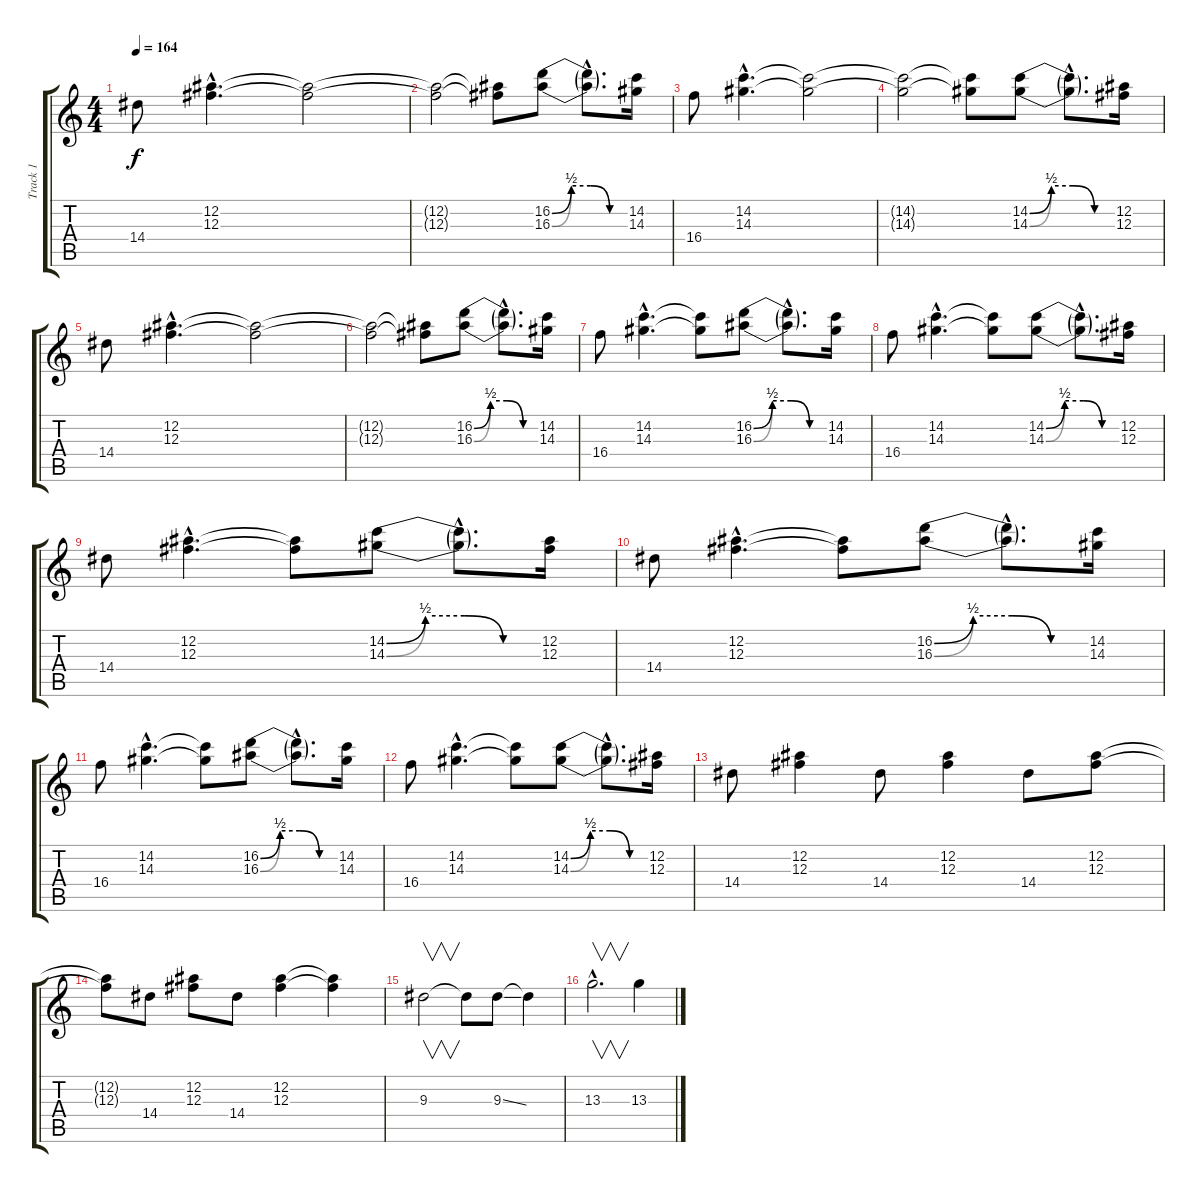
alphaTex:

\track ("Track 1" "Track 1") {instrument overdrivenguitar}
\staff {score tabs}
\tuning (Eb4 Bb3 Gb3 Db3 Ab2 Eb2) {hide}
\ts (4 4)
\tempo 164
\clef g2
\ks c
14.4.8{dy f} (12.2{hac} 12.3{hac}).4{d} (12.2{t} 12.3{t}).2 |
(12.2{t} 12.3{t}).2 (12.2{t} 12.3{t}).8 (16.2{be (custom 0 0 15 2 30 2 45 0 60 0)} 16.3{be (custom 0 0 15 2 30 2 45 0 60 0)}).8 (16.2{hac t} 16.3{hac t}).8{d} (14.2 14.3).16 |
16.4.8 (14.2{hac} 14.3{hac}).4{d} (14.2{t} 14.3{t}).2 |
(14.2{t} 14.3{t}).2 (14.2{t} 14.3{t}).8 (14.2{be (custom 0 0 15 2 30 2 45 0 60 0)} 14.3{be (custom 0 0 15 2 30 2 45 0 60 0)}).8 (14.2{hac t} 14.3{hac t}).8{d} (12.2 12.3).16 |
14.4.8 (12.2{hac} 12.3{hac}).4{d} (12.2{t} 12.3{t}).2 |
(12.2{t} 12.3{t}).2 (12.2{t} 12.3{t}).8 (16.2{be (custom 0 0 15 2 30 2 45 0 60 0)} 16.3{be (custom 0 0 15 2 30 2 45 0 60 0)}).8 (16.2{hac t} 16.3{hac t}).8{d} (14.2 14.3).16 |
16.4.8 (14.2{hac} 14.3{hac}).4{d} (14.2{t} 14.3{t}).8 (16.2{be (custom 0 0 15 2 30 2 45 0 60 0)} 16.3{be (custom 0 0 15 2 30 2 45 0 60 0)}).8 (16.2{hac t} 16.3{hac t}).8{d} (14.2 14.3).16 |
16.4.8 (14.2{hac} 14.3{hac}).4{d} (14.2{t} 14.3{t}).8 (14.2{be (custom 0 0 15 2 30 2 45 0 60 0)} 14.3{be (custom 0 0 15 2 30 2 45 0 60 0)}).8 (14.2{hac t} 14.3{hac t}).8{d} (12.2 12.3).16 |
14.4.8 (12.2{hac} 12.3{hac}).4{d} (12.2{t} 12.3{t}).8 (14.2{be (custom 0 0 15 2 30 2 45 0 60 0)} 14.3{be (custom 0 0 15 2 30 2 45 0 60 0)}).8 (14.2{hac t} 14.3{hac t}).8{d} (12.2 12.3).16 |
14.4.8 (12.2{hac} 12.3{hac}).4{d} (12.2{t} 12.3{t}).8 (16.2{be (custom 0 0 15 2 30 2 45 0 60 0)} 16.3{be (custom 0 0 15 2 30 2 45 0 60 0)}).8 (16.2{hac t} 16.3{hac t}).8{d} (14.2 14.3).16 |
16.4.8 (14.2{hac} 14.3{hac}).4{d} (14.2{t} 14.3{t}).8 (16.2{be (custom 0 0 15 2 30 2 45 0 60 0)} 16.3{be (custom 0 0 15 2 30 2 45 0 60 0)}).8 (16.2{hac t} 16.3{hac t}).8{d} (14.2 14.3).16 |
16.4.8 (14.2{hac} 14.3{hac}).4{d} (14.2{t} 14.3{t}).8 (14.2{be (custom 0 0 15 2 30 2 45 0 60 0)} 14.3{be (custom 0 0 15 2 30 2 45 0 60 0)}).8 (14.2{hac t} 14.3{hac t}).8{d} (12.2 12.3).16 |
14.4.8 (12.2 12.3).4 14.4.8 (12.2 12.3).4 14.4.8 (12.2 12.3).8 |
(12.2{t} 12.3{t}).8 14.4.8 (12.2 12.3).8 14.4.8 (12.2 12.3).4 (12.2{t} 12.3{t}).4 |
9.3.2{v} 9.3{t}.8 9.3{ss}.8 9.3{t}.4 |
13.3{hac}.2{v d} 13.3.4
